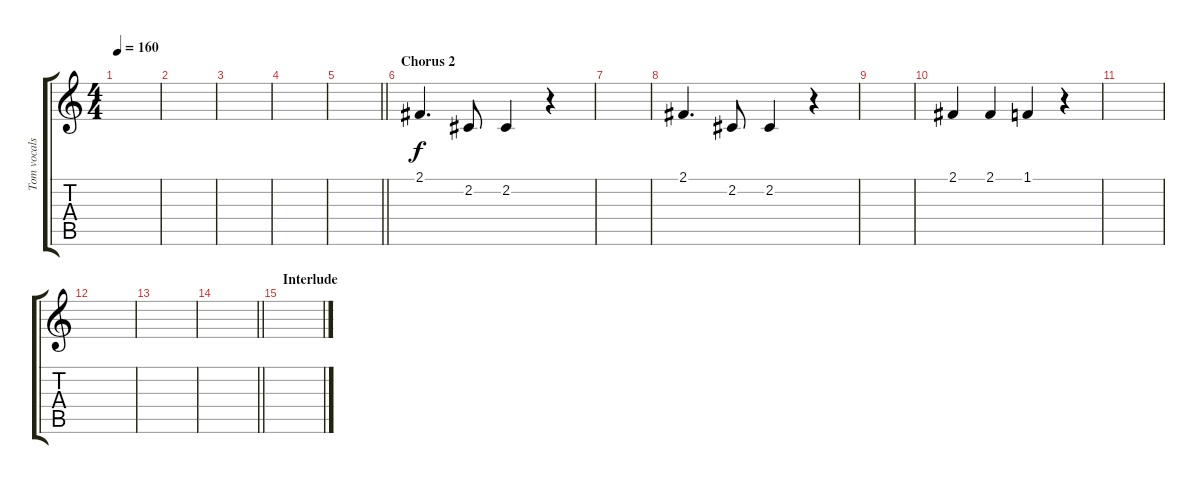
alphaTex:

\track ("Tom vocals" "Tom vocals") {instrument baritonesax}
\staff {score tabs}
\tuning (E4 B3 G3 D3 A2 E2) {hide}
\ts (4 4)
\tempo 160
\clef g2
\ks c
|
|
|
|
\barLineRight lightlight
|
\section ("" "Chorus 2")
2.1.4{d} 2.2.8 2.2.4 r.4 |
|
2.1.4{d} 2.2.8 2.2.4 r.4 |
|
2.1.4 2.1.4 1.1.4 r.4 |
|
|
|
\barLineRight lightlight
|
\section ("" "Interlude")
